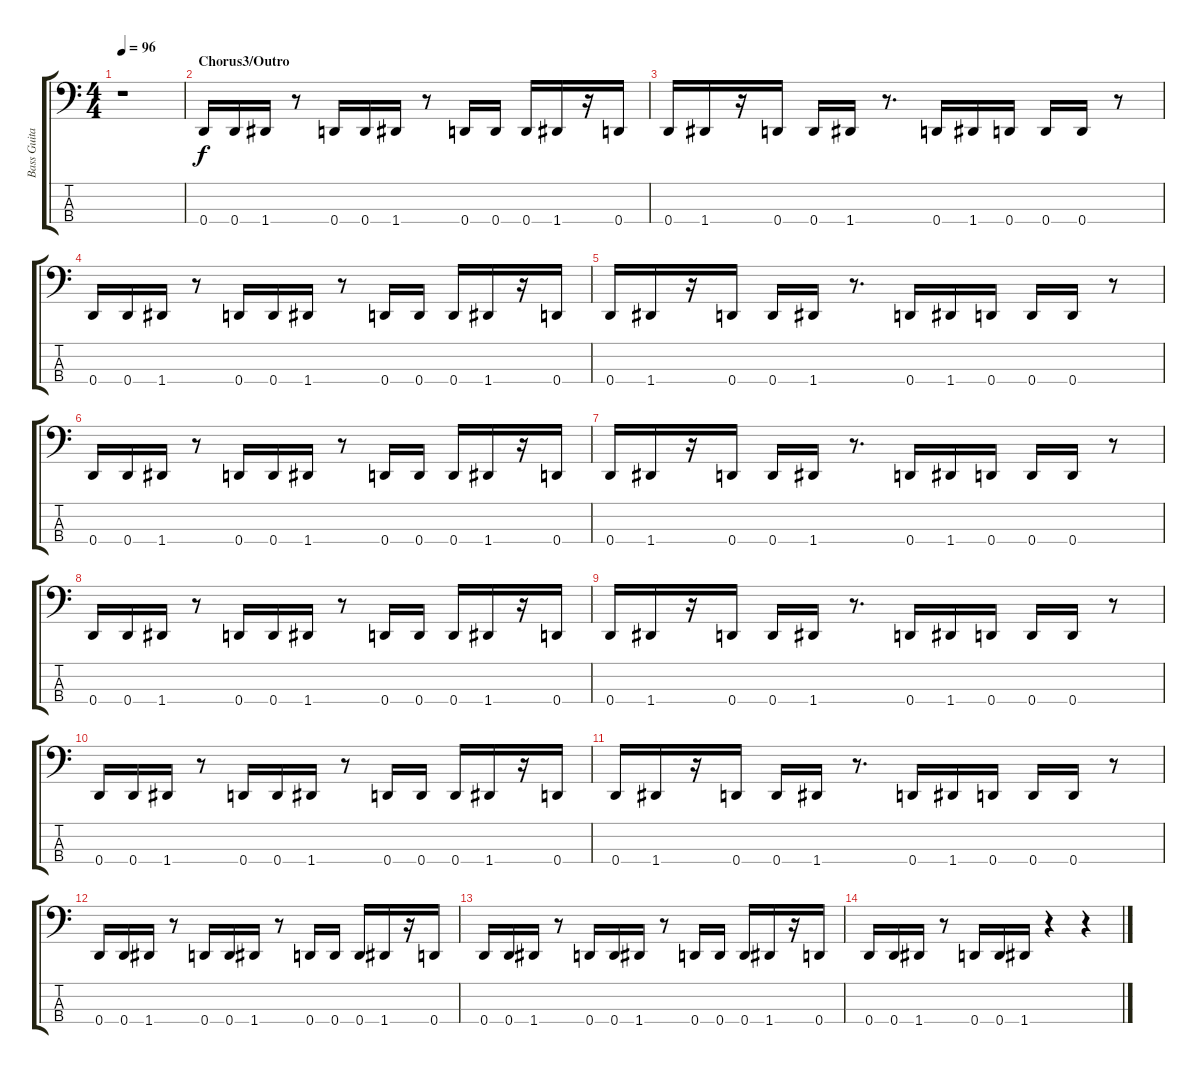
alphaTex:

\track ("Bass Guitar - André Skaug" "Bass Guita") {instrument electricbassfinger}
\staff {score tabs}
\tuning (G2 D2 A1 D1) {hide}
\ts (4 4)
\tempo 96
\clef f4
\ks c
r.1{dy f} |
\section ("" "Chorus3/Outro")
0.4.16 0.4.16 1.4.16 r.8 0.4.16 0.4.16 1.4.16 r.8 0.4.16 0.4.16 0.4.16 1.4.16 r.16 0.4.16 |
0.4.16 1.4.16 r.16 0.4.16 0.4.16 1.4.16 r.8{d} 0.4.16 1.4.16 0.4.16 0.4.16 0.4.16 r.8 |
0.4.16 0.4.16 1.4.16 r.8 0.4.16 0.4.16 1.4.16 r.8 0.4.16 0.4.16 0.4.16 1.4.16 r.16 0.4.16 |
0.4.16 1.4.16 r.16 0.4.16 0.4.16 1.4.16 r.8{d} 0.4.16 1.4.16 0.4.16 0.4.16 0.4.16 r.8 |
0.4.16 0.4.16 1.4.16 r.8 0.4.16 0.4.16 1.4.16 r.8 0.4.16 0.4.16 0.4.16 1.4.16 r.16 0.4.16 |
0.4.16 1.4.16 r.16 0.4.16 0.4.16 1.4.16 r.8{d} 0.4.16 1.4.16 0.4.16 0.4.16 0.4.16 r.8 |
0.4.16 0.4.16 1.4.16 r.8 0.4.16 0.4.16 1.4.16 r.8 0.4.16 0.4.16 0.4.16 1.4.16 r.16 0.4.16 |
0.4.16 1.4.16 r.16 0.4.16 0.4.16 1.4.16 r.8{d} 0.4.16 1.4.16 0.4.16 0.4.16 0.4.16 r.8 |
0.4.16 0.4.16 1.4.16 r.8 0.4.16 0.4.16 1.4.16 r.8 0.4.16 0.4.16 0.4.16 1.4.16 r.16 0.4.16 |
0.4.16 1.4.16 r.16 0.4.16 0.4.16 1.4.16 r.8{d} 0.4.16 1.4.16 0.4.16 0.4.16 0.4.16 r.8 |
0.4.16 0.4.16 1.4.16 r.8 0.4.16 0.4.16 1.4.16 r.8 0.4.16 0.4.16 0.4.16 1.4.16 r.16 0.4.16 |
0.4.16 0.4.16 1.4.16 r.8 0.4.16 0.4.16 1.4.16 r.8 0.4.16 0.4.16 0.4.16 1.4.16 r.16 0.4.16 |
0.4.16 0.4.16 1.4.16 r.8 0.4.16 0.4.16 1.4.16 r.4 r.4
